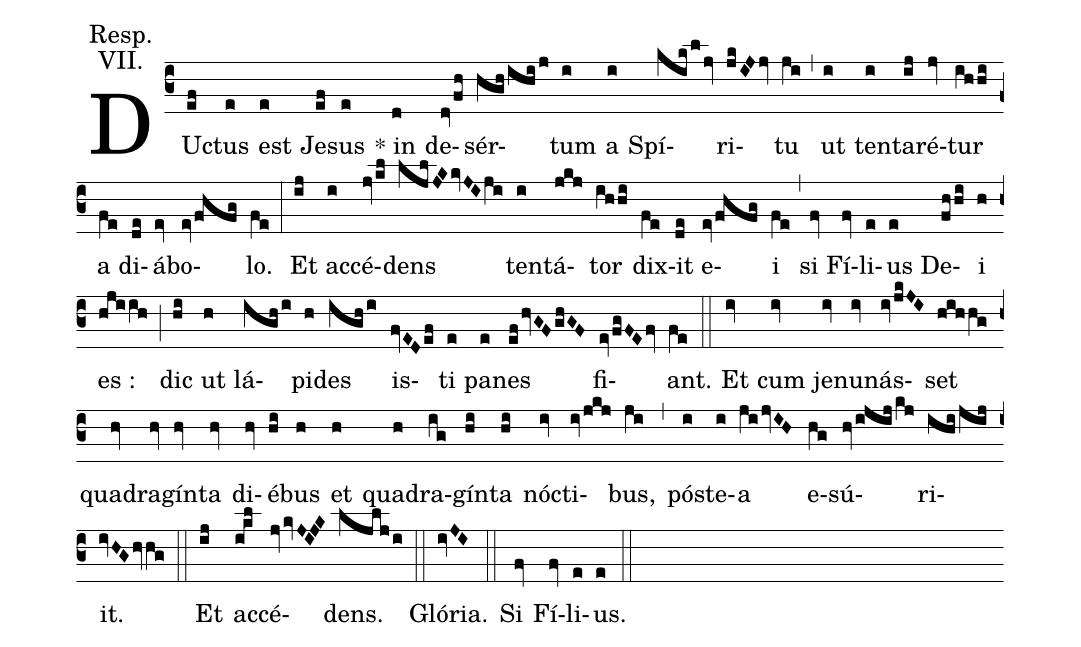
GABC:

annotation: Resp.;
annotation: VII.;
%%
(c3)
DUc(ef)tus(e) est(e) Je(ef)sus(e) * in(d) de(dvfh)sér(hghihij)tum(i) a(i) Spí(kikljv)ri(jkIJjv)tu(ji) (,)
ut(i) ten(i)ta(ij)ré(jv)tur(ihhi) a(fe) di(de)á(ev)bo(evfhfg)lo.(fe) (:)
Et(ij) ac(i)cé(jvkl)dens(ljlJKkvJIji) ten(i)tá(jkj)tor(ihhi) dix(fe)it(de) e(evfhfg)i(fe) (,)
si(fv) Fí(fv)li(e)us(e) De(fhhi)i(h) es :(hjiih) (;)
dic(hi) ut(h) lá(ighi)pi(h)des(ighi) is(fvEDef)ti(e) pa(e)nes(efhvGFghGF) fi(evfgFEfv)ant.(fe) (::)
Et(iv) cum(iv) je(iv)nu(iv)nás(ivjkJI)set(hihhg) qua(hv)dra(hv)gín(hv)ta(hv) di(hv)é(hi)bus(h) et(h) qua(h)dra(ig)gín(hi)ta(hi) nóc(iv)ti(ivjkj)bus,(ji) (,)
póst(i)e(i)a(jijvIH) e(hg)sú(hvijijkj)ri(ihijij)it.(ivHGhvhg) (::)
Et(ij) ac(ikl)cé(jvkvJIJK)dens.(ljlji) (::)
Glória.(ivJI) (::)
Si(fv) Fí(fv)li(e)us.(e) (::)
